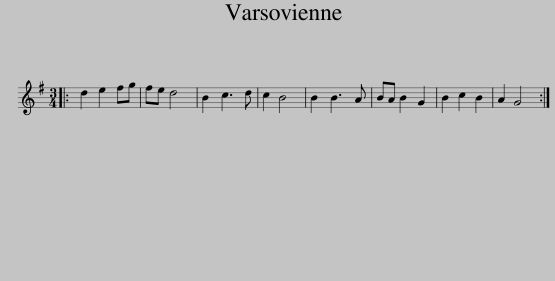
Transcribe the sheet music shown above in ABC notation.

X:1
L:1/8
M:3/4
I:linebreak $
K:G
V:1 treble
V:1
|: d2 e2 fg | fe d4 | B2 c3 d | c2 B4 | B2 B3 A | %5
 BA B2 G2 | B2 c2 B2 | A2 G4 :| %8
